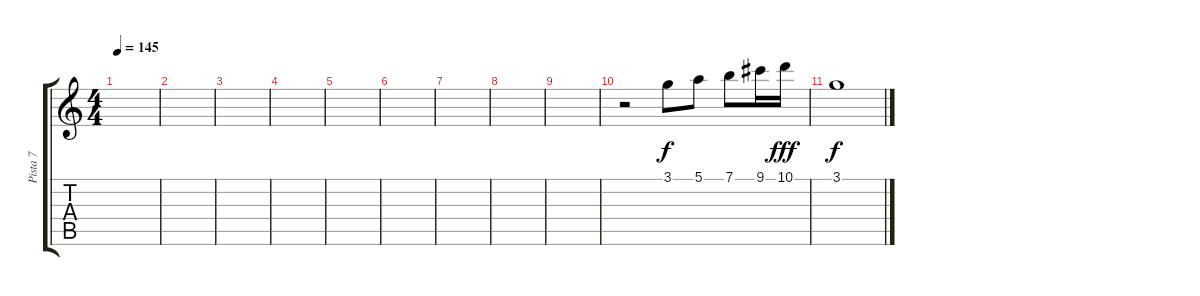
\track ("Pista 7" "Pista 7") {instrument acousticguitarsteel}
\staff {score tabs}
\tuning (E4 B3 G3 D3 A2 E2) {hide}
\ts (4 4)
\tempo 145
\clef g2
\ks c
|
|
|
|
|
|
|
|
|
r.2 3.1.8 5.1.8 7.1.8 9.1.16 10.1.16{dy fff} |
3.1.1{dy f}
